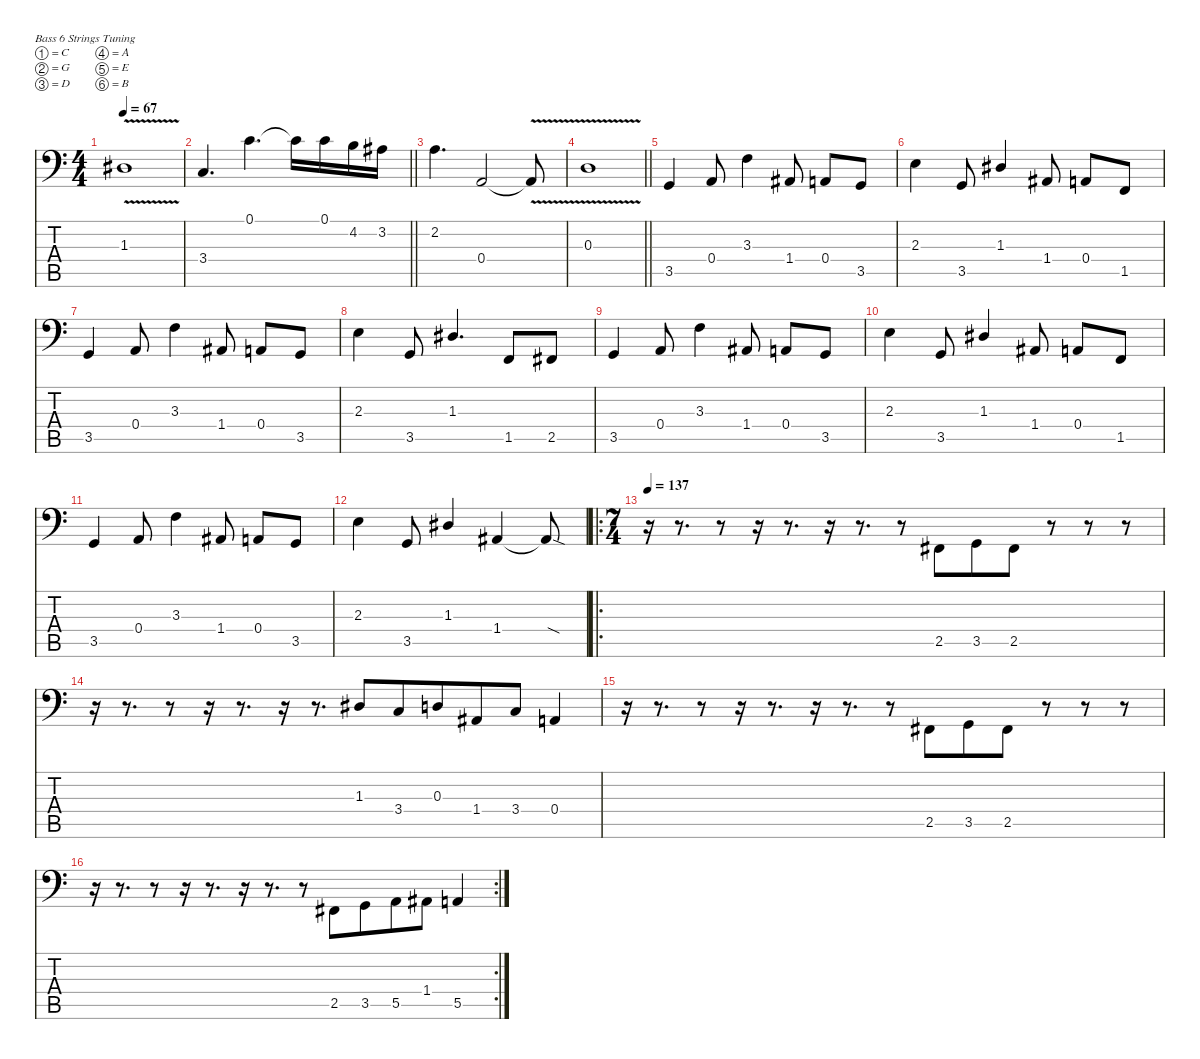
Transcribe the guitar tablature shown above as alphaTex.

\defaultSystemsLayout 4
\hideDynamics
\bracketExtendMode nobrackets
\singleTrackTrackNamePolicy hidden
\multiTrackTrackNamePolicy hidden
\firstSystemTrackNameMode fullname
\otherSystemsTrackNameOrientation horizontal
\track ("Bass" "el.bs.") {instrument electricbassfinger}
\staff {score tabs}
\tuning (C3 G2 D2 A1 E1 B0)
\ts (4 4)
\tempo 67
\clef f4
\ks c
1.3{v acc #}.1{dy f beam Down} |
\barLineRight lightlight
3.4.4{d beam Up} 0.1.4{d beam Down} 0.1{t}.16{beam Down} 0.1.16{beam Down} 4.2.16{beam Down} 3.2{acc #}.16{beam Down} |
2.2.4{d beam Down} 0.4.2{beam Up} 0.4{v t}.8{beam Up} |
\barLineRight lightlight
0.3{v}.1{beam Down} |
3.5.4{beam Up} 0.4.8{beam Up} 3.3.4{beam Down} 1.4{acc #}.8{beam Up} 0.4.8{beam Up} 3.5.8{beam Up} |
2.3.4{beam Down} 3.5.8{beam Up} 1.3{acc #}.4{beam Up} 1.4{acc #}.8{beam Up} 0.4.8{beam Up} 1.5.8{beam Up} |
3.5.4{beam Up} 0.4.8{beam Up} 3.3.4{beam Down} 1.4{acc #}.8{beam Up} 0.4.8{beam Up} 3.5.8{beam Up} |
2.3.4{beam Down} 3.5.8{beam Up} 1.3{acc #}.4{d beam Up} 1.5.8{beam Up} 2.5{acc #}.8{beam Up} |
3.5.4{beam Up} 0.4.8{beam Up} 3.3.4{beam Down} 1.4{acc #}.8{beam Up} 0.4.8{beam Up} 3.5.8{beam Up} |
2.3.4{beam Down} 3.5.8{beam Up} 1.3{acc #}.4{beam Up} 1.4{acc #}.8{beam Up} 0.4.8{beam Up} 1.5.8{beam Up} |
3.5.4{beam Up} 0.4.8{beam Up} 3.3.4{beam Down} 1.4{acc #}.8{beam Up} 0.4.8{beam Up} 3.5.8{beam Up} |
2.3.4{beam Down} 3.5.8{beam Up} 1.3{acc #}.4{beam Up} 1.4{acc #}.4{beam Up} 1.4{sod t acc #}.8{beam Up} |
\ro
\ts (7 4)
\beaming (8 2 2 2 8)
\tempo 137
r.16{beam Down} r.8{d beam Down} r.8{beam Down} r.16{beam Down} r.8{d beam Down} r.16{beam Down} r.8{d beam Down} r.8{beam Down} 2.5{acc #}.8{beam Up} 3.5.8{beam Up} 2.5{acc #}.8{beam Up} r.8{beam Up} r.8{beam Up} r.8{beam Up} |
r.16{beam Down} r.8{d beam Down} r.8{beam Down} r.16{beam Down} r.8{d beam Down} r.16{beam Down} r.8{d beam Down} 1.3{acc #}.8{beam Up} 3.4.8{beam Up} 0.3.8{beam Up} 1.4{acc #}.8{beam Up} 3.4.8{beam Up} 0.4.4{beam Up} |
r.16{beam Down} r.8{d beam Down} r.8{beam Down} r.16{beam Down} r.8{d beam Down} r.16{beam Down} r.8{d beam Down} r.8{beam Down} 2.5{acc #}.8{beam Up} 3.5.8{beam Up} 2.5{acc #}.8{beam Up} r.8{beam Up} r.8{beam Up} r.8{beam Up} |
\rc 2
r.16{beam Down} r.8{d beam Down} r.8{beam Down} r.16{beam Down} r.8{d beam Down} r.16{beam Down} r.8{d beam Down} r.8{beam Down} 2.5{acc #}.8{beam Up} 3.5.8{beam Up} 5.5.8{beam Up} 1.4{acc #}.8{beam Up} 5.5.4{beam Up}
